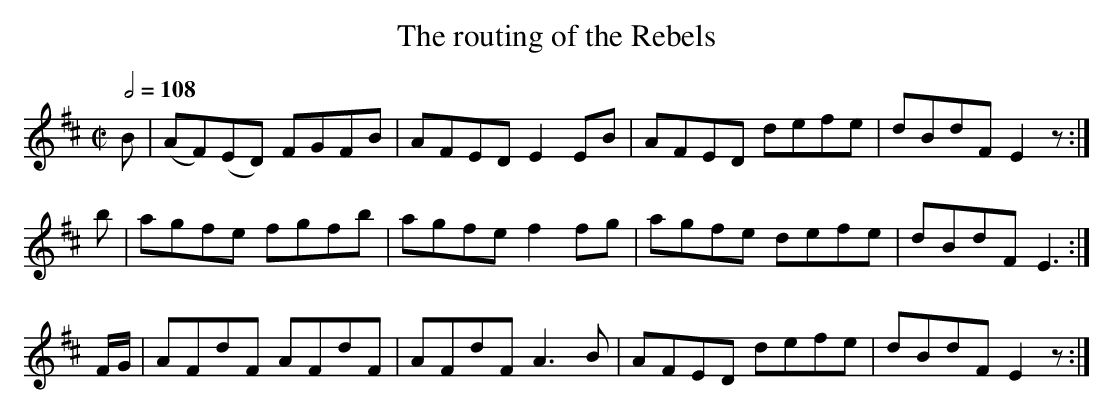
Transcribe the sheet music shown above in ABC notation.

X:1
T:The routing of the Rebels
M:C|
L:1/8
Q:1/2=108
K:EDor
B   |(AF)(ED) FGFB|AFED E2EB|AFED defe|dBdF E2z:|
b   | agfe    fgfb|agfe f2fg|agfe defe|dBdF E3 :|
F/G/| AFdF    AFdF|AFdF A3 B|AFED defe|dBdF E2z:|
